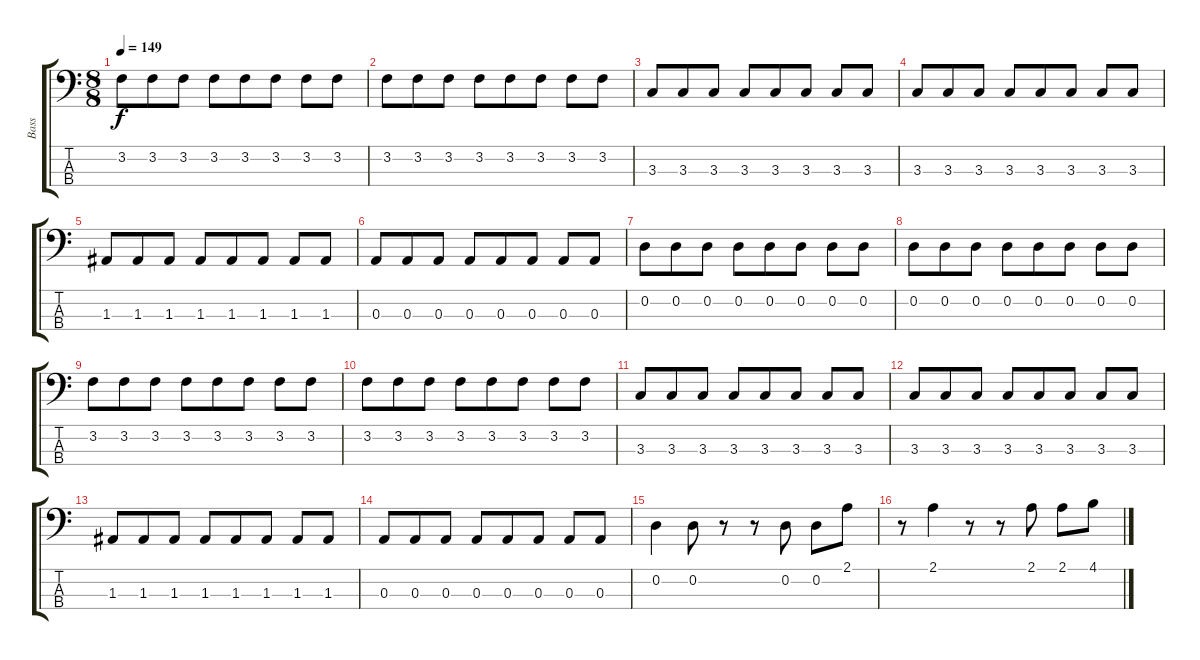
\track ("Bass" "Bass") {instrument acousticbass}
\staff {score tabs}
\tuning (G2 D2 A1 E1) {hide}
\ts (8 8)
\tempo 149
\clef f4
\ks c
3.2.8{dy f} 3.2.8 3.2.8 3.2.8 3.2.8 3.2.8 3.2.8 3.2.8 |
3.2.8 3.2.8 3.2.8 3.2.8 3.2.8 3.2.8 3.2.8 3.2.8 |
3.3.8 3.3.8 3.3.8 3.3.8 3.3.8 3.3.8 3.3.8 3.3.8 |
3.3.8 3.3.8 3.3.8 3.3.8 3.3.8 3.3.8 3.3.8 3.3.8 |
1.3.8 1.3.8 1.3.8 1.3.8 1.3.8 1.3.8 1.3.8 1.3.8 |
0.3.8 0.3.8 0.3.8 0.3.8 0.3.8 0.3.8 0.3.8 0.3.8 |
0.2.8 0.2.8 0.2.8 0.2.8 0.2.8 0.2.8 0.2.8 0.2.8 |
0.2.8 0.2.8 0.2.8 0.2.8 0.2.8 0.2.8 0.2.8 0.2.8 |
3.2.8 3.2.8 3.2.8 3.2.8 3.2.8 3.2.8 3.2.8 3.2.8 |
3.2.8 3.2.8 3.2.8 3.2.8 3.2.8 3.2.8 3.2.8 3.2.8 |
3.3.8 3.3.8 3.3.8 3.3.8 3.3.8 3.3.8 3.3.8 3.3.8 |
3.3.8 3.3.8 3.3.8 3.3.8 3.3.8 3.3.8 3.3.8 3.3.8 |
1.3.8 1.3.8 1.3.8 1.3.8 1.3.8 1.3.8 1.3.8 1.3.8 |
0.3.8 0.3.8 0.3.8 0.3.8 0.3.8 0.3.8 0.3.8 0.3.8 |
0.2.4 0.2.8 r.8 r.8 0.2.8 0.2.8 2.1.8 |
r.8 2.1.4 r.8 r.8 2.1.8 2.1.8 4.1.8
